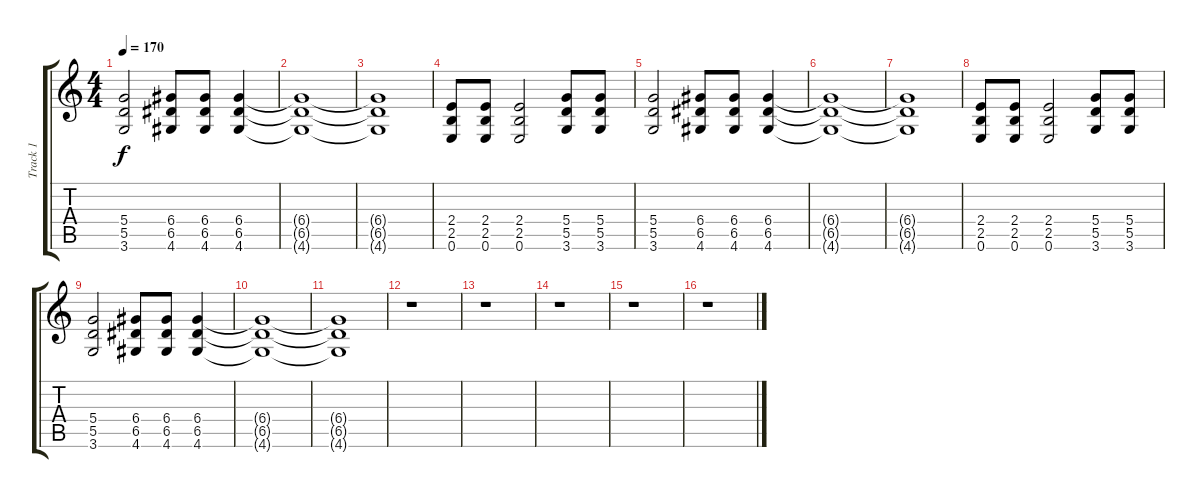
\track ("Track 1" "Track 1") {instrument distortionguitar}
\staff {score tabs}
\tuning (E4 B3 G3 D3 A2 E2) {hide}
\ts (4 4)
\tempo 170
\clef g2
\ks c
(5.4 5.5 3.6).2{dy f} (6.4 6.5 4.6).8 (6.4 6.5 4.6).8 (6.4 6.5 4.6).4 |
(6.4{t} 6.5{t} 4.6{t}).1 |
(6.4{t} 6.5{t} 4.6{t}).1 |
(2.4 2.5 0.6).8 (2.4 2.5 0.6).8 (2.4 2.5 0.6).2 (5.4 5.5 3.6).8 (5.4 5.5 3.6).8 |
(5.4 5.5 3.6).2 (6.4 6.5 4.6).8 (6.4 6.5 4.6).8 (6.4 6.5 4.6).4 |
(6.4{t} 6.5{t} 4.6{t}).1 |
(6.4{t} 6.5{t} 4.6{t}).1 |
(2.4 2.5 0.6).8 (2.4 2.5 0.6).8 (2.4 2.5 0.6).2 (5.4 5.5 3.6).8 (5.4 5.5 3.6).8 |
(5.4 5.5 3.6).2 (6.4 6.5 4.6).8 (6.4 6.5 4.6).8 (6.4 6.5 4.6).4 |
(6.4{t} 6.5{t} 4.6{t}).1 |
(6.4{t} 6.5{t} 4.6{t}).1 |
r.1 |
r.1 |
r.1 |
r.1 |
r.1
